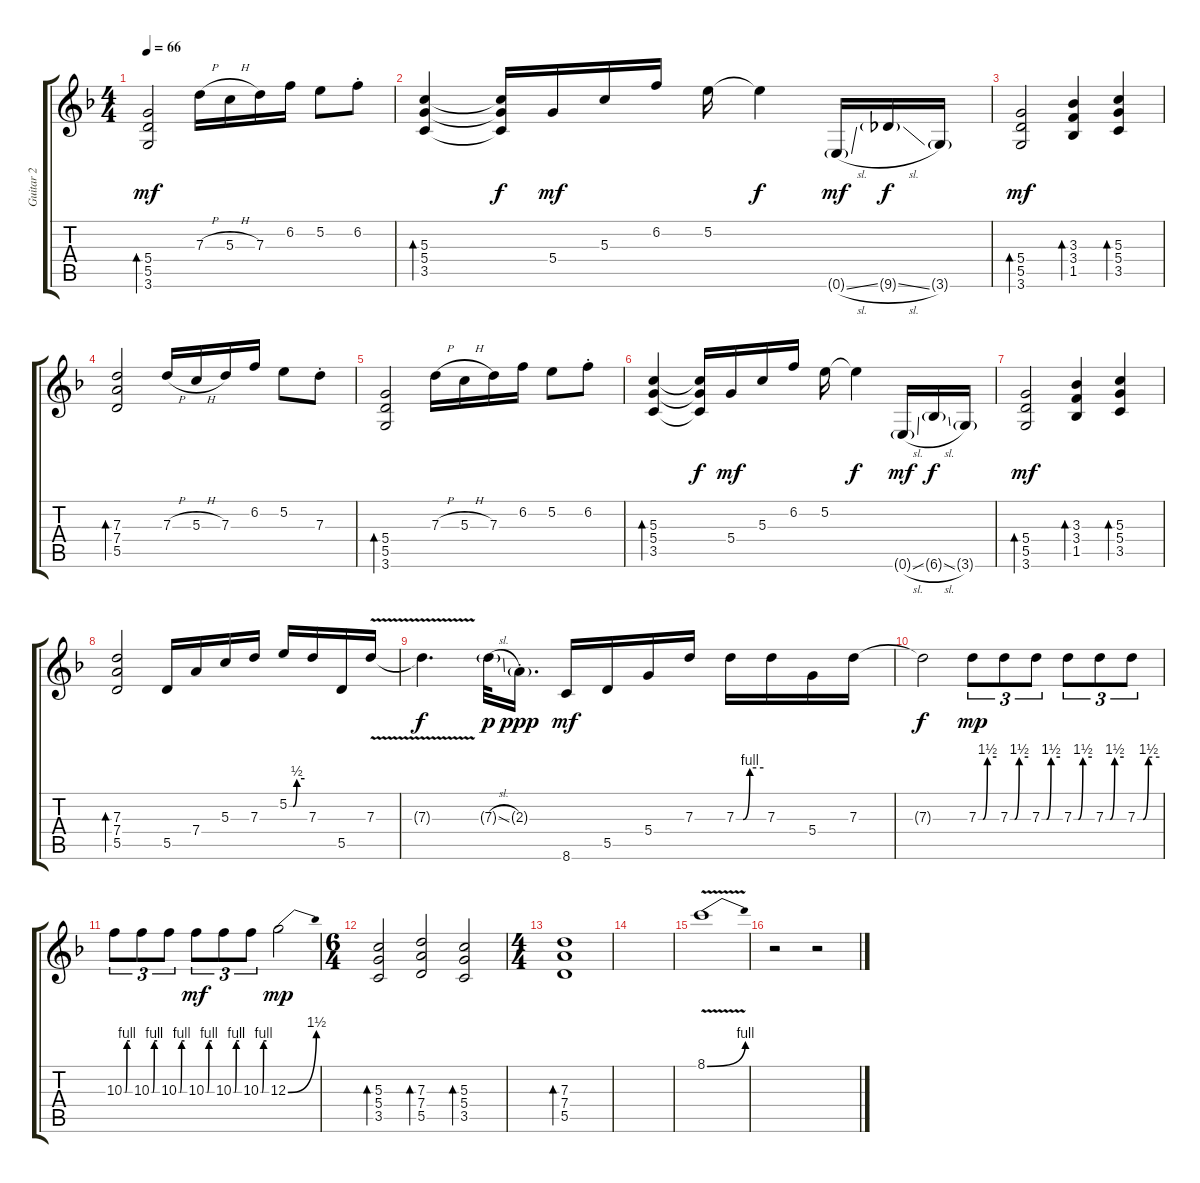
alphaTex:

\track ("Guitar 2" "Guitar 2") {instrument distortionguitar}
\staff {score tabs}
\tuning (E4 B3 G3 D3 A2 E2) {hide}
\ts (4 4)
\tempo 66
\clef g2
\ks dminor
(5.4 5.5 3.6).2{bd 30 dy mf} 7.3{h}.16 5.3{h}.16 7.3.16 6.2.16 5.2.8 6.2{st}.8 |
(5.3 5.4 3.5).4{bd 30} (5.3{t} 5.4{t} 3.5{t}).16{dy f} 5.4.16{dy mf} 5.3.16 6.2.16 5.2.16 5.2{t}.4{dy f} 0.6{sl g}.16{dy mf} 9.6{sl g}.16{dy f} 3.6{g}.16 |
(5.4 5.5 3.6).2{bd 30 dy mf} (3.3 3.4 1.5).4{bd 30} (5.3 5.4 3.5).4{bd 30} |
(7.3 7.4 5.5).2{bd 30} 7.3{h}.16{beam Up} 5.3{h}.16{beam Up} 7.3.16{beam Up} 6.2.16 5.2.8 7.3{st}.8 |
(5.4 5.5 3.6).2{bd 30} 7.3{h}.16 5.3{h}.16 7.3.16 6.2.16 5.2.8 6.2{st}.8 |
(5.3 5.4 3.5).4{bd 30} (5.3{t} 5.4{t} 3.5{t}).16{dy f} 5.4.16{dy mf} 5.3.16 6.2.16 5.2.16 5.2{t}.4{dy f} 0.6{sl g}.16{dy mf} 6.6{sl g}.16{dy f} 3.6{g}.16 |
(5.4 5.5 3.6).2{bd 30 dy mf} (3.3 3.4 1.5).4{bd 30} (5.3 5.4 3.5).4{bd 30} |
(7.3 7.4 5.5).2{bd 30} 5.5.16 7.4.16 5.3.16 7.3.16 5.2{be (custom 0 0 15 0 30 2 60 2)}.16 7.3.16 5.5.16 7.3{v}.16 |
7.3{t}.4{d dy f} 7.3{sl g}.32{dy p} 2.3{g st}.16{d dy ppp} 8.6.16{dy mf} 5.5.16 5.4.16 7.3.16 7.3{be (custom 0 0 15 0 30 4 60 4)}.16 7.3.16 5.4.16 7.3.16 |
7.3{t}.2{dy f} 7.3{be (custom 0 0 15 0 30 6 60 6)}.8{tu (3 2) dy mp} 7.3{be (custom 0 0 15 0 30 6 60 6)}.8{tu (3 2)} 7.3{be (custom 0 0 15 0 30 6 60 6)}.8{tu (3 2)} 7.3{be (custom 0 0 15 0 30 6 60 6)}.8{tu (3 2)} 7.3{be (custom 0 0 15 0 30 6 60 6)}.8{tu (3 2)} 7.3{be (custom 0 0 15 0 30 6 60 6)}.8{tu (3 2)} |
10.3{be (custom 0 0 15 0 30 4 60 4)}.8{tu (3 2)} 10.3{be (custom 0 0 15 0 30 4 60 4)}.8{tu (3 2)} 10.3{be (custom 0 0 15 0 30 4 60 4)}.8{tu (3 2)} 10.3{be (custom 0 0 15 0 30 4 60 4)}.8{tu (3 2) dy mf} 10.3{be (custom 0 0 15 0 30 4 60 4)}.8{tu (3 2)} 10.3{be (custom 0 0 15 0 30 4 60 4)}.8{tu (3 2)} 12.3{be (bend 0 0 60 6)}.2{dy mp} |
\ts (6 4)
(5.3 5.4 3.5).2{bd 60} (7.3 7.4 5.5).2{bd 60} (5.3 5.4 3.5).2{bd 120} |
\ts (4 4)
(7.3 7.4 5.5).1{bd 30} |
|
8.1{be (bend 0 0 60 4) v}.1 |
r.2 r.2
